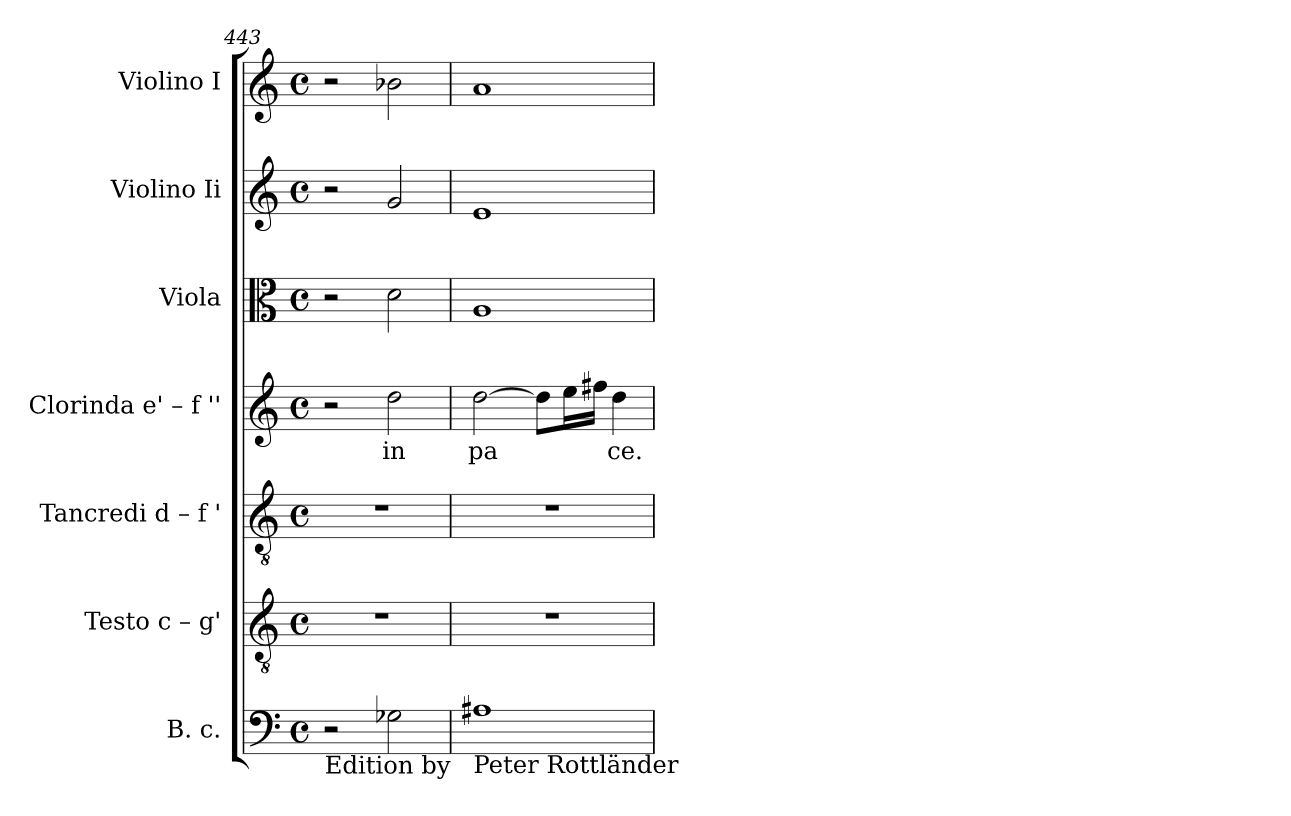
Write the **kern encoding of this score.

**kern	**kern	**kern	**kern	**text	**kern	**kern	**kern	**text
*part7	*part6	*part5	*part4	*part4	*part3	*part2	*part1	*part1
*staff7	*staff6	*staff5	*staff4	*staff4	*staff3	*staff2	*staff1	*staff1
*I"B. c.	*I"Testo  c – g'	*I"Tancredi  d – f '	*I"Clorinda  e' – f ''	*	*I"Viola	*I"Violino Ii	*I"Violino I	*
*clefF4	*clefGv2	*clefGv2	*clefG2	*	*clefC3	*clefG2	*clefG2	*
*k[]	*k[]	*k[]	*k[]	*	*k[]	*k[]	*k[]	*
*C:	*C:	*C:	*C:	*	*C:	*C:	*C:	*
*M4/4	*M4/4	*M4/4	*M4/4	*	*M4/4	*M4/4	*M4/4	*
*met(c)	*met(c)	*met(c)	*met(c)	*	*met(c)	*met(c)	*met(c)	*
=443	=443	=443	=443	=443	=443	=443	=443	=443
!LO:TX:b:t=Edition by	!	!	!	!	!	!	!	!
2r	1r	1r	2r	.	2r	2r	2r	.
!	!	!	!	!LO:LY:b:cj	!	!	!	!LO:LY:b:cj
2G-\	.	.	2dd\	in	2d\	2g/	2b-X\	.
=444	=444	=444	=444	=444	=444	=444	=444	=444
!LO:TX:b:t=Peter Rottländer	!	!	!	!	!	!	!	!
!	!	!	!	!LO:LY:b:cj	!	!	!	!LO:LY:b:cj
1A#	1r	1r	[>2dd\	pa	1A	1e	1a	.
!	!	!	!	!LO:LY:b:cj	!	!	!	!
.	.	.	8dd\L]	.	.	.	.	.
!	!	!	!	!LO:LY:b:cj	!	!	!	!
.	.	.	16ee\	.	.	.	.	.
!	!	!	!	!LO:LY:b:cj	!	!	!	!
.	.	.	16ff#X\J	.	.	.	.	.
!	!	!	!	!LO:LY:b:cj	!	!	!	!
.	.	.	4dd\	ce.	.	.	.	.
=	=	=	=	=	=	=	=	=
*-	*-	*-	*-	*-	*-	*-	*-	*-
